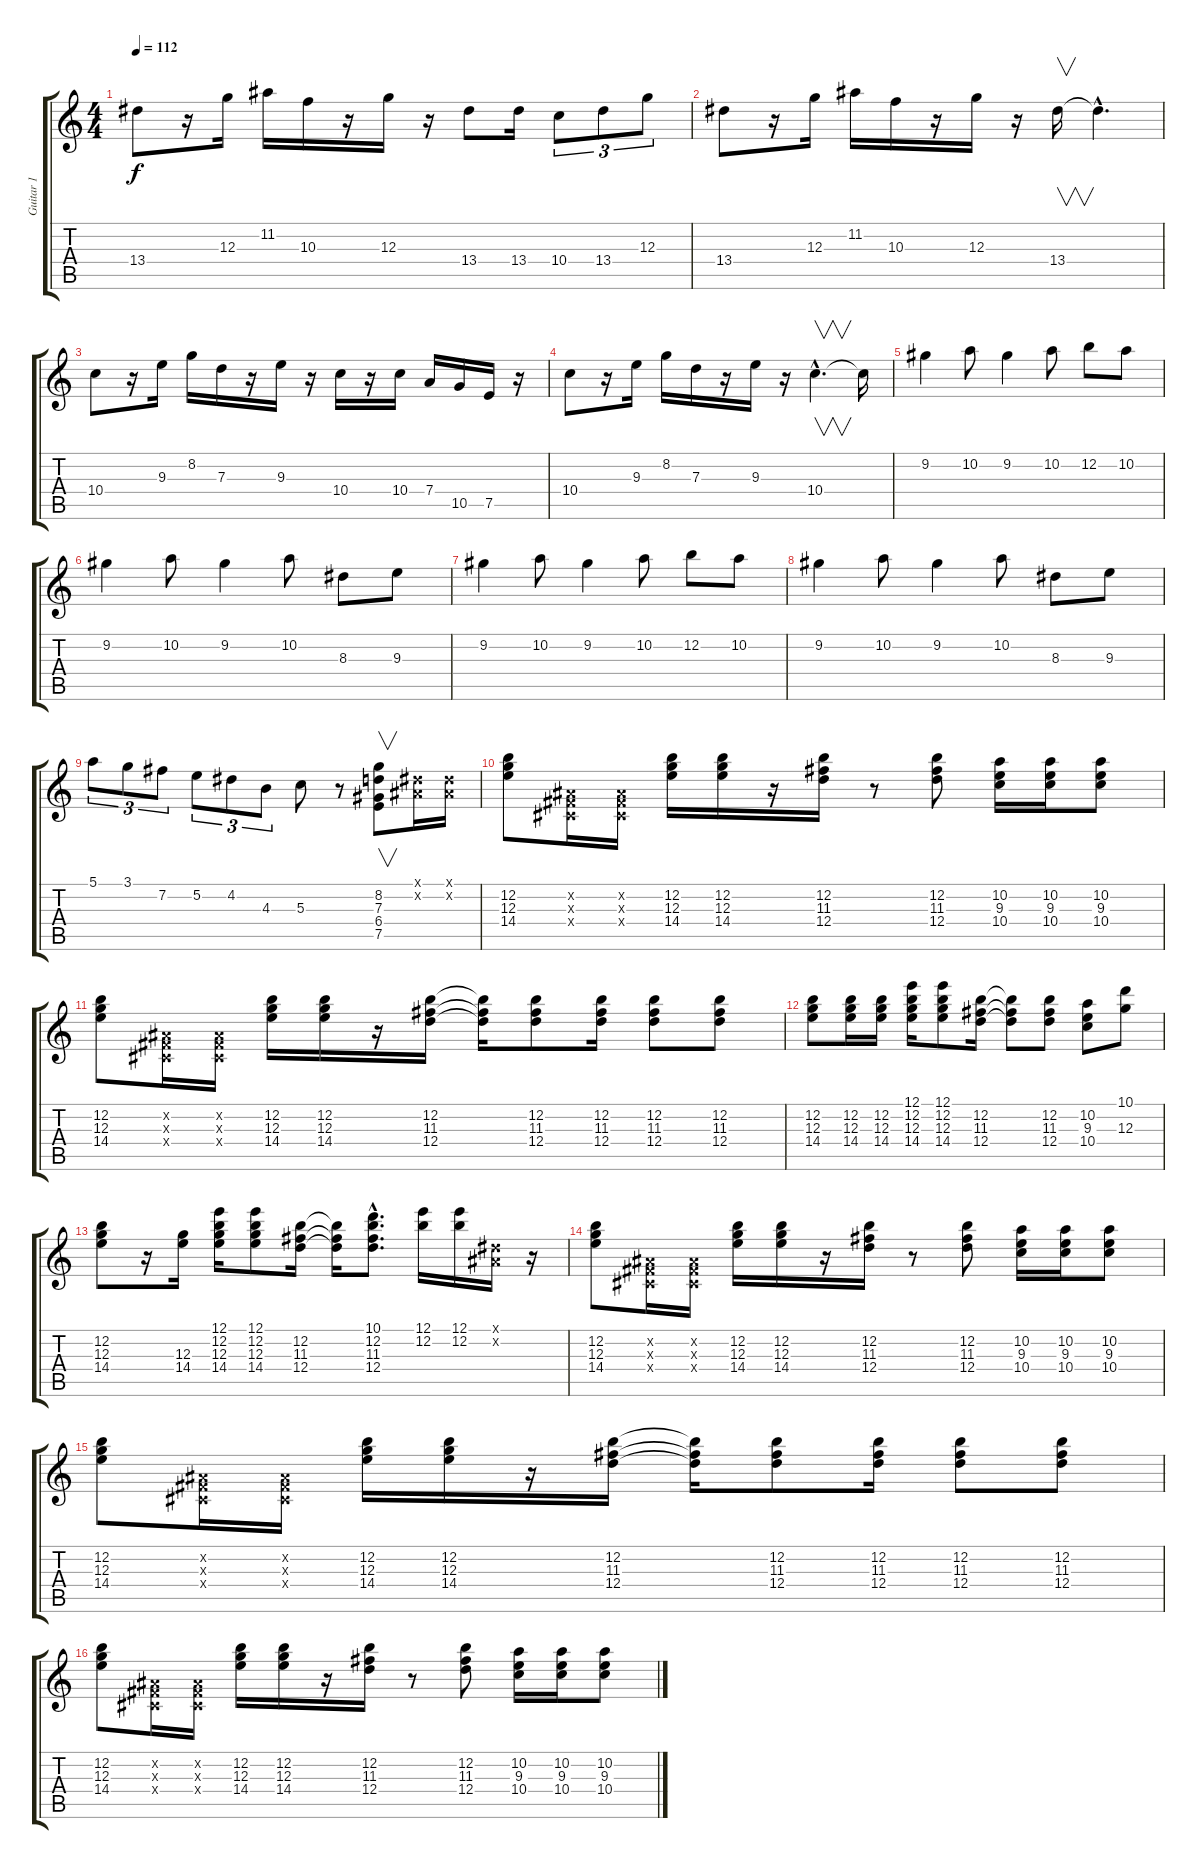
\track ("Guitar 1" "Guitar 1") {instrument electricguitarclean}
\staff {score tabs}
\tuning (E4 B3 G3 D3 A2 E2) {hide}
\ts (4 4)
\tempo 112
\clef g2
\ks c
13.4.8{dy f} r.16 12.3.16 11.2.16 10.3.16 r.16 12.3.16 r.16 13.4.8 13.4.16 10.4.8{tu (3 2)} 13.4.8{tu (3 2)} 12.3.8{tu (3 2)} |
13.4.8 r.16 12.3.16 11.2.16 10.3.16 r.16 12.3.16 r.16 13.4.16{v} 13.4{hac t}.4{d} |
10.4.8 r.16 9.3.16 8.2.16 7.3.16 r.16 9.3.16 r.16 10.4.16 r.16 10.4.16 7.4.16 10.5.16 7.5.16 r.16 |
10.4.8 r.16 9.3.16 8.2.16 7.3.16 r.16 9.3.16 r.16 10.4{hac}.4{v d} 10.4{t}.16 |
9.2.4 10.2.8 9.2.4 10.2.8 12.2.8 10.2.8 |
9.2.4 10.2.8 9.2.4 10.2.8 8.3.8 9.3.8 |
9.2.4 10.2.8 9.2.4 10.2.8 12.2.8 10.2.8 |
9.2.4 10.2.8 9.2.4 10.2.8 8.3.8 9.3.8 |
5.1.8{tu (3 2)} 3.1.8{tu (3 2)} 7.2.8{tu (3 2)} 5.2.8{tu (3 2)} 4.2.8{tu (3 2)} 4.3.8{tu (3 2)} 5.3.8 r.8 (8.2 7.3 6.4 7.5).8{v} (-1.1{x} -1.2{x}).16 (-1.1{x} -1.2{x}).16 |
(12.2 12.3 14.4).8 (-1.2{x} -1.3{x} -1.4{x}).16 (-1.2{x} -1.3{x} -1.4{x}).16 (12.2 12.3 14.4).16 (12.2 12.3 14.4).16 r.16 (12.2 11.3 12.4).16 r.8 (12.2 11.3 12.4).8 (10.2 9.3 10.4).16 (10.2 9.3 10.4).16 (10.2 9.3 10.4).8 |
(12.2 12.3 14.4).8 (-1.2{x} -1.3{x} -1.4{x}).16 (-1.2{x} -1.3{x} -1.4{x}).16 (12.2 12.3 14.4).16 (12.2 12.3 14.4).16 r.16 (12.2 11.3 12.4).16 (12.2{t} 11.3{t} 12.4{t}).16 (12.2 11.3 12.4).8 (12.2 11.3 12.4).16 (12.2 11.3 12.4).8 (12.2 11.3 12.4).8 |
(12.2 12.3 14.4).8 (12.2 12.3 14.4).16 (12.2 12.3 14.4).16 (12.1 12.2 12.3 14.4).16 (12.1 12.2 12.3 14.4).8 (12.2 11.3 12.4).16 (12.2{t} 11.3{t} 12.4{t}).8 (12.2 11.3 12.4).8 (10.2 9.3 10.4).8 (10.1 12.3).8 |
(12.2 12.3 14.4).8 r.16 (12.3 14.4).16 (12.1 12.2 12.3 14.4).16 (12.1 12.2 12.3 14.4).8 (12.2 11.3 12.4).16 (12.2{t} 11.3{t} 12.4{t}).16 (10.1{hac} 12.2{hac} 11.3{hac} 12.4{hac}).8{d} (12.1 12.2).16 (12.1 12.2).16 (-1.1{x} -1.2{x}).16 r.16 |
(12.2 12.3 14.4).8 (-1.2{x} -1.3{x} -1.4{x}).16 (-1.2{x} -1.3{x} -1.4{x}).16 (12.2 12.3 14.4).16 (12.2 12.3 14.4).16 r.16 (12.2 11.3 12.4).16 r.8 (12.2 11.3 12.4).8 (10.2 9.3 10.4).16 (10.2 9.3 10.4).16 (10.2 9.3 10.4).8 |
(12.2 12.3 14.4).8 (-1.2{x} -1.3{x} -1.4{x}).16 (-1.2{x} -1.3{x} -1.4{x}).16 (12.2 12.3 14.4).16 (12.2 12.3 14.4).16 r.16 (12.2 11.3 12.4).16 (12.2{t} 11.3{t} 12.4{t}).16 (12.2 11.3 12.4).8 (12.2 11.3 12.4).16 (12.2 11.3 12.4).8 (12.2 11.3 12.4).8 |
(12.2 12.3 14.4).8 (-1.2{x} -1.3{x} -1.4{x}).16 (-1.2{x} -1.3{x} -1.4{x}).16 (12.2 12.3 14.4).16 (12.2 12.3 14.4).16 r.16 (12.2 11.3 12.4).16 r.8 (12.2 11.3 12.4).8 (10.2 9.3 10.4).16 (10.2 9.3 10.4).16 (10.2 9.3 10.4).8
